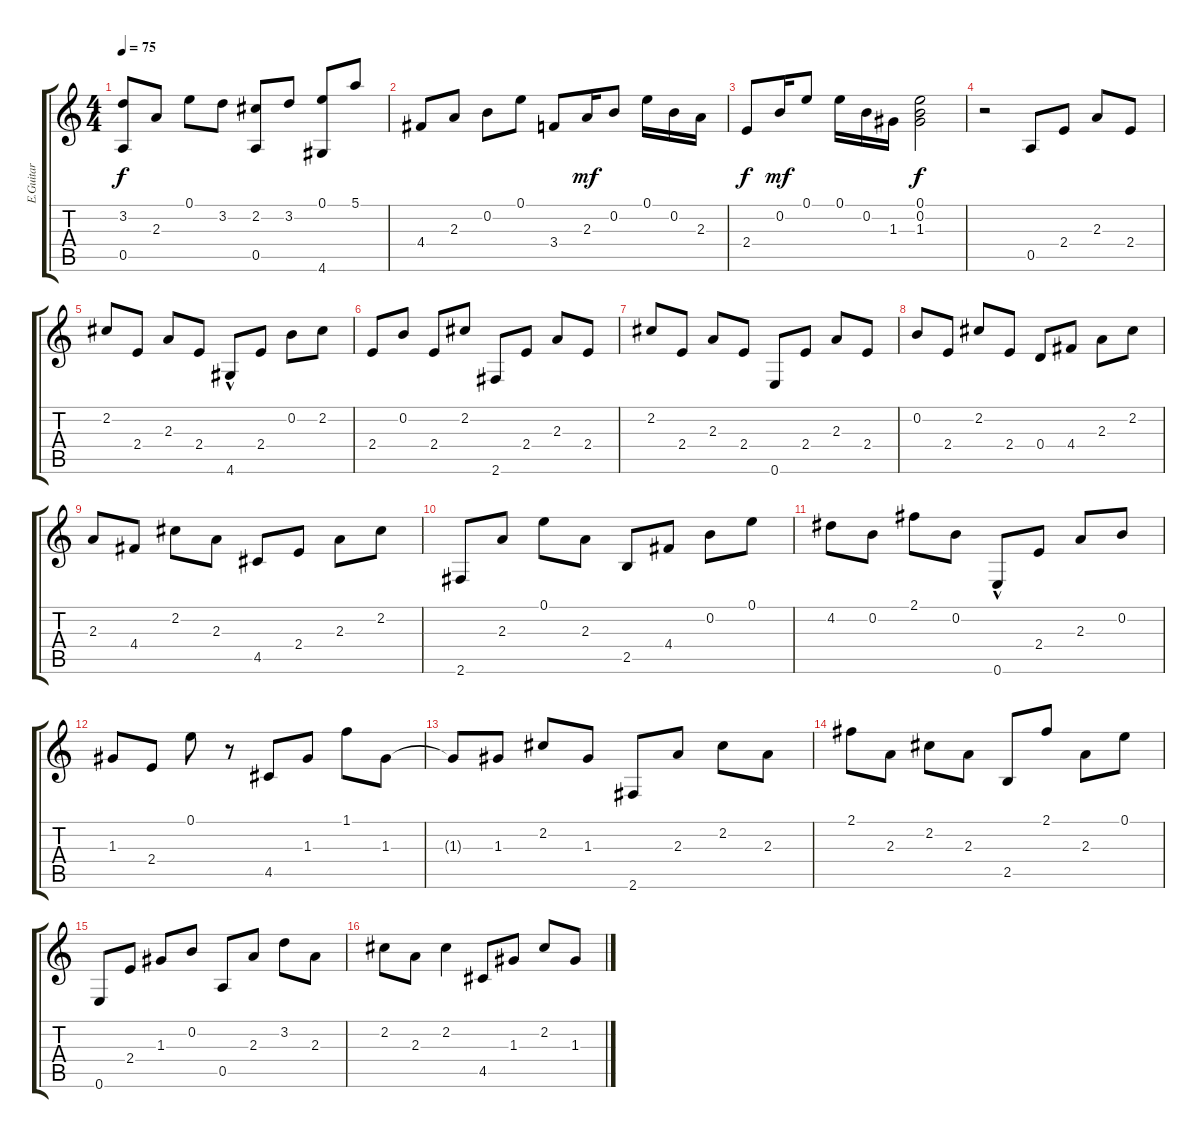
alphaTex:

\track ("E.Guitar" "E.Guitar") {instrument electricguitarclean}
\staff {score tabs}
\tuning (E4 B3 G3 D3 A2 E2) {hide}
\ts (4 4)
\tempo 75
\clef g2
\ks c
(3.2 0.5).8{dy f} 2.3.8 0.1.8 3.2.8 (2.2 0.5).8 3.2.8 (0.1 4.6).8 5.1.8 |
4.4.8 2.3.8 0.2.8 0.1.8 3.4.8 2.3.16{dy mf} 0.2.8 0.1.16 0.2.16 2.3.16 |
2.4.8{dy f} 0.2.16{dy mf} 0.1.8 0.1.16 0.2.16 1.3.16 (0.1 0.2 1.3).2{dy f} |
r.2 0.5.8 2.4.8 2.3.8 2.4.8 |
2.2.8 2.4.8 2.3.8 2.4.8 4.6{hac}.8 2.4.8 0.2.8 2.2.8 |
2.4.8 0.2.8 2.4.8 2.2.8 2.6.8 2.4.8 2.3.8 2.4.8 |
2.2.8 2.4.8 2.3.8 2.4.8 0.6.8 2.4.8 2.3.8 2.4.8 |
0.2.8 2.4.8 2.2.8 2.4.8 0.4.8 4.4.8 2.3.8 2.2.8 |
2.3.8 4.4.8 2.2.8 2.3.8 4.5.8 2.4.8 2.3.8 2.2.8 |
2.6.8 2.3.8 0.1.8 2.3.8 2.5.8 4.4.8 0.2.8 0.1.8 |
4.2.8 0.2.8 2.1.8 0.2.8 0.6{hac}.8 2.4.8 2.3.8 0.2.8 |
1.3.8 2.4.8 0.1.8 r.8 4.5.8 1.3.8 1.1.8 1.3.8 |
1.3{t}.8 1.3.8 2.2.8 1.3.8 2.6.8 2.3.8 2.2.8 2.3.8 |
2.1.8 2.3.8 2.2.8 2.3.8 2.5.8 2.1.8 2.3.8 0.1.8 |
0.6.8 2.4.8 1.3.8 0.2.8 0.5.8 2.3.8 3.2.8 2.3.8 |
2.2.8 2.3.8 2.2.4 4.5.8 1.3.8 2.2.8 1.3.8
